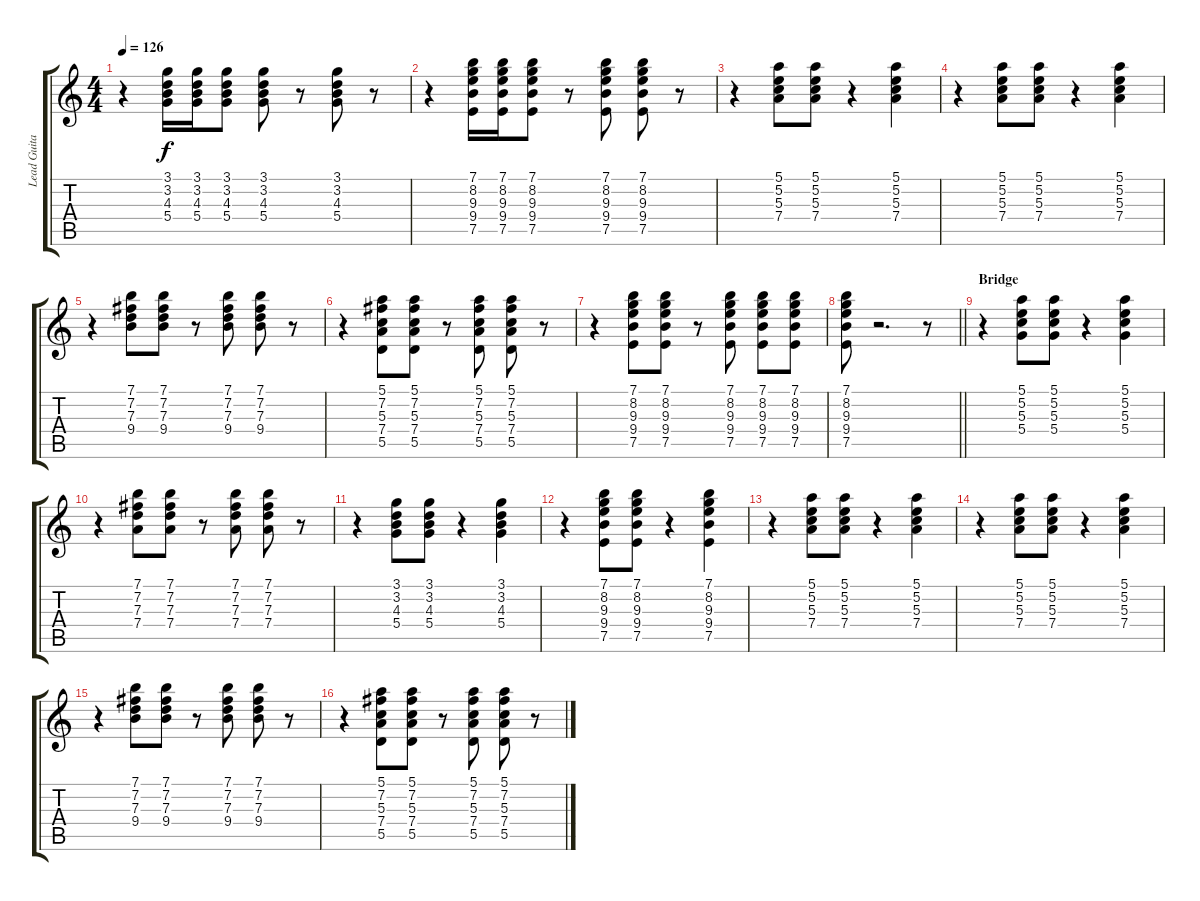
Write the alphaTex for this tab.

\track ("Lead Guitar" "Lead Guita") {instrument electricguitarclean}
\staff {score tabs}
\tuning (E4 B3 G3 D3 A2 E2) {hide}
\ts (4 4)
\tempo 126
\clef g2
\ks c
r.4{dy f} (3.1 3.2 4.3 5.4).16 (3.1 3.2 4.3 5.4).16 (3.1 3.2 4.3 5.4).8 (3.1 3.2 4.3 5.4).8 r.8 (3.1 3.2 4.3 5.4).8 r.8 |
r.4 (7.1 8.2 9.3 9.4 7.5).16 (7.1 8.2 9.3 9.4 7.5).16 (7.1 8.2 9.3 9.4 7.5).8 r.8 (7.1 8.2 9.3 9.4 7.5).8 (7.1 8.2 9.3 9.4 7.5).8 r.8 |
r.4 (5.1 5.2 5.3 7.4).8 (5.1 5.2 5.3 7.4).8 r.4 (5.1 5.2 5.3 7.4).4 |
r.4 (5.1 5.2 5.3 7.4).8 (5.1 5.2 5.3 7.4).8 r.4 (5.1 5.2 5.3 7.4).4 |
r.4 (7.1 7.2 7.3 9.4).8 (7.1 7.2 7.3 9.4).8 r.8 (7.1 7.2 7.3 9.4).8 (7.1 7.2 7.3 9.4).8 r.8 |
r.4 (5.1 7.2 5.3 7.4 5.5).8 (5.1 7.2 5.3 7.4 5.5).8 r.8 (5.1 7.2 5.3 7.4 5.5).8 (5.1 7.2 5.3 7.4 5.5).8 r.8 |
r.4 (7.1 8.2 9.3 9.4 7.5).8 (7.1 8.2 9.3 9.4 7.5).8 r.8 (7.1 8.2 9.3 9.4 7.5).8 (7.1 8.2 9.3 9.4 7.5).8 (7.1 8.2 9.3 9.4 7.5).8 |
\barLineRight lightlight
(7.1 8.2 9.3 9.4 7.5).8 r.2{d} r.8 |
\section ("" "Bridge")
r.4 (5.1 5.2 5.3 5.4).8 (5.1 5.2 5.3 5.4).8 r.4 (5.1 5.2 5.3 5.4).4 |
r.4 (7.1 7.2 7.3 7.4).8 (7.1 7.2 7.3 7.4).8 r.8 (7.1 7.2 7.3 7.4).8 (7.1 7.2 7.3 7.4).8 r.8 |
r.4 (3.1 3.2 4.3 5.4).8 (3.1 3.2 4.3 5.4).8 r.4 (3.1 3.2 4.3 5.4).4 |
r.4 (7.1 8.2 9.3 9.4 7.5).8 (7.1 8.2 9.3 9.4 7.5).8 r.4 (7.1 8.2 9.3 9.4 7.5).4 |
r.4 (5.1 5.2 5.3 7.4).8 (5.1 5.2 5.3 7.4).8 r.4 (5.1 5.2 5.3 7.4).4 |
r.4 (5.1 5.2 5.3 7.4).8 (5.1 5.2 5.3 7.4).8 r.4 (5.1 5.2 5.3 7.4).4 |
r.4 (7.1 7.2 7.3 9.4).8 (7.1 7.2 7.3 9.4).8 r.8 (7.1 7.2 7.3 9.4).8 (7.1 7.2 7.3 9.4).8 r.8 |
r.4 (5.1 7.2 5.3 7.4 5.5).8 (5.1 7.2 5.3 7.4 5.5).8 r.8 (5.1 7.2 5.3 7.4 5.5).8 (5.1 7.2 5.3 7.4 5.5).8 r.8
